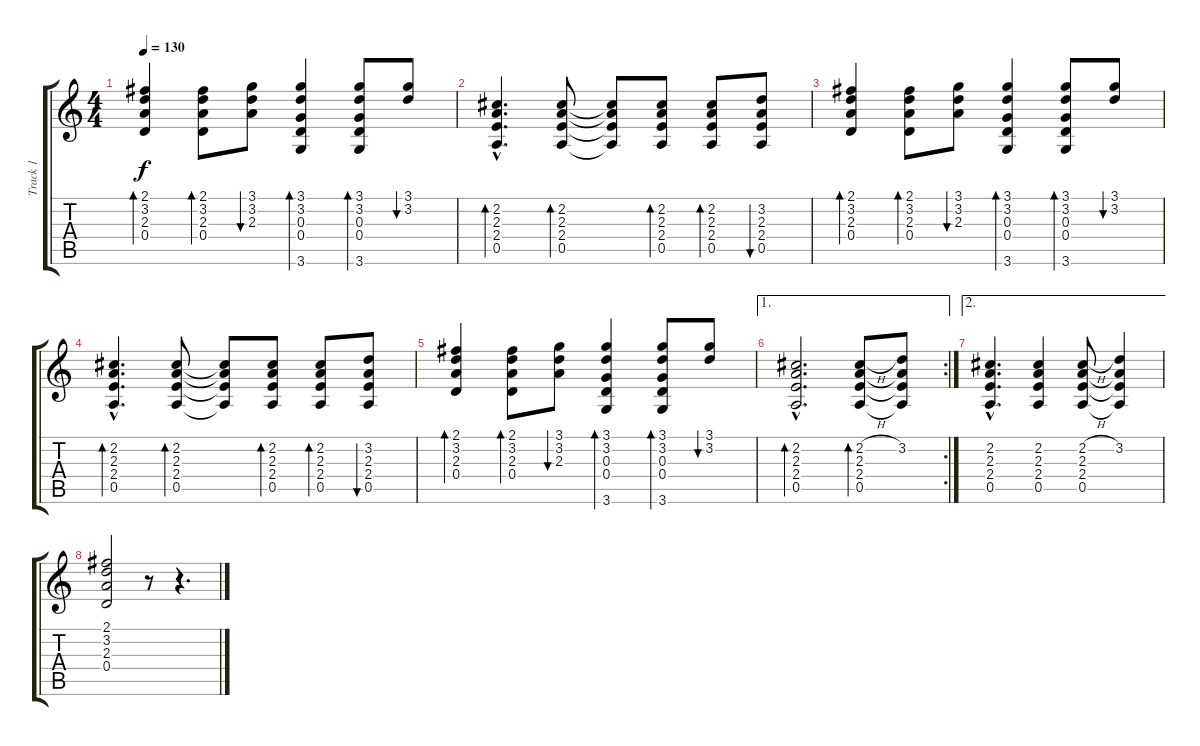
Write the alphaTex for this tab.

\track ("Track 1" "Track 1") {instrument acousticguitarsteel}
\staff {score tabs}
\tuning (E4 B3 G3 D3 A2 E2) {hide}
\ts (4 4)
\tempo 130
\clef g2
\ks c
(2.1 3.2 2.3 0.4).4{bd 120 dy f} (2.1 3.2 2.3 0.4).8{bd 120} (3.1 3.2 2.3).8{bu 120} (3.1 3.2 0.3 0.4 3.6).4{bd 120} (3.1 3.2 0.3 0.4 3.6).8{bd 120} (3.1 3.2).8{bu 120} |
(2.2{hac} 2.3{hac} 2.4{hac} 0.5{hac}).4{d bd 120} (2.2 2.3 2.4 0.5).8{bd 120} (2.2{t} 2.3{t} 2.4{t} 0.5{t}).8 (2.2 2.3 2.4 0.5).8{bd 120} (2.2 2.3 2.4 0.5).8{bd 120} (3.2 2.3 2.4 0.5).8{bu 120} |
(2.1 3.2 2.3 0.4).4{bd 120} (2.1 3.2 2.3 0.4).8{bd 120} (3.1 3.2 2.3).8{bu 120} (3.1 3.2 0.3 0.4 3.6).4{bd 120} (3.1 3.2 0.3 0.4 3.6).8{bd 120} (3.1 3.2).8{bu 120} |
(2.2{hac} 2.3{hac} 2.4{hac} 0.5{hac}).4{d bd 120} (2.2 2.3 2.4 0.5).8{bd 120} (2.2{t} 2.3{t} 2.4{t} 0.5{t}).8 (2.2 2.3 2.4 0.5).8{bd 120} (2.2 2.3 2.4 0.5).8{bd 120} (3.2 2.3 2.4 0.5).8{bu 120} |
(2.1 3.2 2.3 0.4).4{bd 120} (2.1 3.2 2.3 0.4).8{bd 120} (3.1 3.2 2.3).8{bu 120} (3.1 3.2 0.3 0.4 3.6).4{bd 120} (3.1 3.2 0.3 0.4 3.6).8{bd 120} (3.1 3.2).8{bu 120} |
\ae 1
\rc 2
(2.2{hac} 2.3{hac} 2.4{hac} 0.5{hac}).2{d bd 120} (2.2{h} 2.3 2.4 0.5).8{bd 120} (3.2 2.3{t} 2.4{t} 0.5{t}).8 |
\ae 2
(2.2{hac} 2.3{hac} 2.4{hac} 0.5).4{d} (2.2 2.3 2.4 0.5).4 (2.2{h} 2.3 2.4 0.5).8 (3.2 2.3{t} 2.4{t} 0.5{t}).4 |
(2.1 3.2 2.3 0.4).2 r.8 r.4{d}
